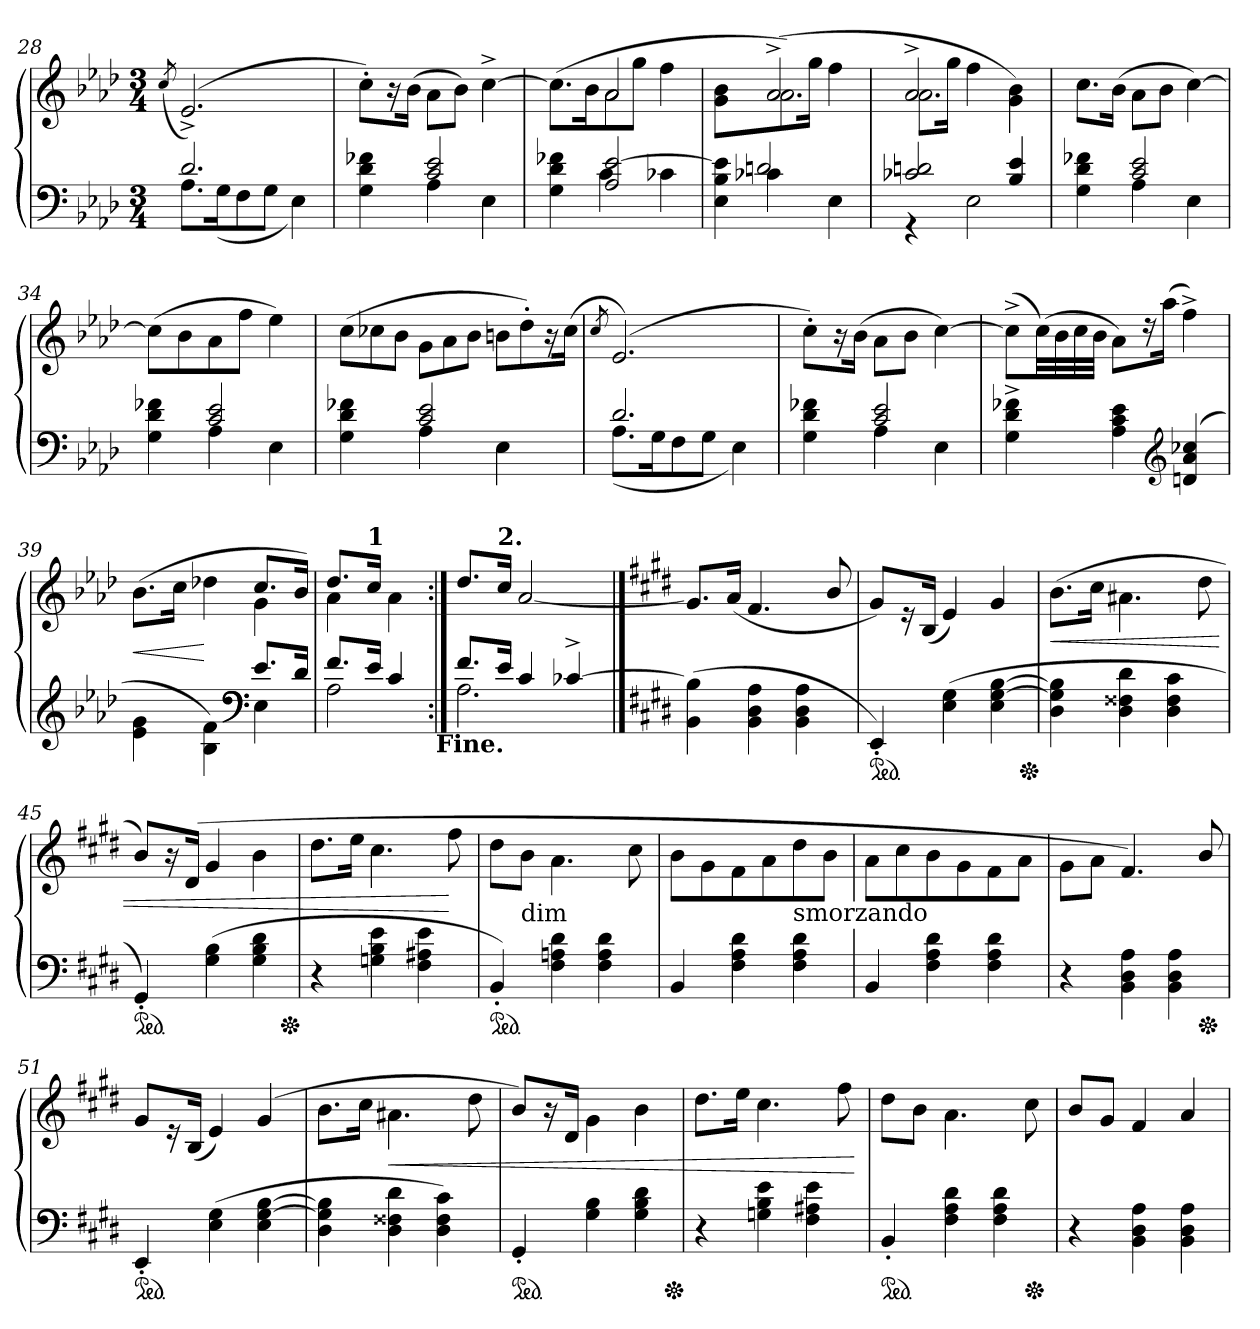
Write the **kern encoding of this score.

**kern	**kern	**dynam
*part1	*part1	*part1
*staff2	*staff1	*staff1/2
*clefF4	*clefG2	*
*k[b-e-a-d-]	*k[b-e-a-d-]	*
*A-:	*A-:	*
*M3/4	*M3/4	*
=28	=28	=28
.	(8qcc/	.
*^	*	*
2.d-	8.A-L	(<2.e-^)	.
.	(>16GK	.	.
.	8F	.	.
.	8GJ	.	.
.	4E-)	.	.
=29	=29	=29	=29
4ryy	4G 4d- 4f-X	8cc'\L)	.
.	.	16r	.
.	.	(16b-Jk	.
2c 2e-	4A-	8a-\L	.
.	.	8b-J)	.
.	4E-	[4cc^<	.
=30	=30	=30	=30
*	*	*^	*
4ryy	4G 4d- 4f-X	4ryy	(>8.ccL]	.
.	.	.	16b-Jk	.
!	!	!	!LO:N:vis=2	!
2A- [2e-	4c	2a-	8a-	.
.	.	.	8ggJ	.
.	4c-X	.	4ff	.
=31	=31	=31	=31	=31
4E- 4B- 4e-]	4ryy	4ryy	4g\ 4b-\	.
!	!	!	!LO:N:vis=2.	!
4c-X\	2dn/	(2a-^	8.a-)	.
.	.	.	16ggJJ	.
4E-\	.	.	4ff	.
=32	=32	=32	=32	=32
!	!	!	!LO:N:vis=2.	!
2c-X 2dn	4r	2a-^	8.a-	.
.	.	.	16ggJJ	.
.	2E-	.	4ff	.
4B- 4e-	.	4ryy	4g\ 4b-\)	.
*	*	*v	*v	*
=33	=33	=33	=33
4ryy	4G 4d- 4f-X	8.ccL	.
.	.	(16b-Jk	.
2c 2e-	4A-	8a-\L	.
.	.	8b-J	.
.	4E-	[4cc)	.
=34	=34	=34	=34
4ryy	4G 4d- 4f-X	(8ccL]	.
.	.	8b-	.
2c 2e-	4A-	8a-	.
.	.	8ffJ	.
.	4E-	4ee-)	.
=35	=35	=35	=35
*	*	*Xtuplet	*
4ryy	4G 4d- 4f-X	(12ccL	.
.	.	12cc-X	.
.	.	12b-J	.
2c 2e-	4A-	12g\L	.
.	.	12a-	.
.	.	12b-J	.
.	4E-	12bnL	.
.	.	12dd-')	.
.	.	24r	.
.	.	(24cc-\Jk	.
=36	=36	=36	=36
.	.	8qcc/	.
2.d-	(>8.A-L	(<2.e-)	.
.	16GK	.	.
.	8F	.	.
.	8GJ	.	.
.	4E-)	.	.
=37	=37	=37	=37
4ryy	4G 4d- 4f-X	8cc'\L)	.
.	.	16r	.
.	.	(16b-Jk	.
2c 2e-	4A-	8a-\L	.
.	.	8b-J	.
.	4E-	[4cc)	.
*v	*v	*	*
=38	=38	=38
4G^< 4d-^< 4f-X^<	(8cc^L]	.
.	(32ccLL)	.
.	32b-	.
.	32cc	.
.	32b-JJJ	.
4A- 4c 4e-	8a-L)	.
.	16r	.
.	(16aa-Jk	.
*clefG2	*	*
(>4dn 4a- 4cc-X	4ff^<)	.
=39	=39	=39
*^	*^	*
2ryy	4e-\ 4g\	2ryy	(8.b-L	<
.	.	.	16ccJk	.
.	4B-\ 4f\)	.	4dd-X	[
*clefF4	*	*	*	*
4E-\	8.e-/L	8.ccL	4g	.
.	16d-Jk	16b-Jk)	.	.
=40	=40	=40	=40	=40
8.fL	2A-	8.dd-L	4a-	.
!	!	!LO:TX:a:B:t=1	!	!
16e-Jk	.	16ccJk	.	.
4c	.	4a-\	4ryy	.
!LO:TX:b:B:t=Fine.	!	!	!	!
*	*	*v	*v	*
=41:|!	=41:|!	=41:|!	=41:|!
8.fL	2.A-	8.dd-/L	.
!	!	!LO:TX:a:B:t=2.	!
16e-Jk	.	16ccJk	.
4c	.	[2a-	.
[4c-X^	.	.	.
*v	*v	*	*
==42	==42	==42
*k[f#c#g#d#]	*k[f#c#g#d#]	*
(4BB 4B]	8.g#L]	.
.	(16aJk	.
4BB 4D# 4A	4.f#	.
4BB 4D# 4A	.	.
.	8b/	.
=43	=43	=43
*ped	*	*
4EE')	8g#L)	.
.	16r	.
.	(16BJk	.
(4E 4G#	4e)	.
4E [4G# [4B	4g#	.
*Xped	*	*
=44	=44	=44
!	!	!LO:HP:b
4D# 4G#] 4B]	(8.bL	<
.	16cc#Jk	.
4D# 4F##X 4d#	4.a#X\	.
4D# 4F## 4c#	.	.
.	8dd#	.
=45	=45	=45
*ped	*	*
4GG#')	8bL)	.
.	16r	.
.	(>16d#Jk	.
(>4G# 4B	4g#	.
4G# 4B 4d#	4b	.
*Xped	*	*
=46	=46	=46
4r	8.dd#L	.
.	16eeJk	.
4Gn 4B 4e	4.cc#	.
4F# 4A#X 4e	.	.
.	8ff#	[
=47	=47	=47
*ped	*	*
4BB')	8dd#L	.
!	!LO:TX:c:t=dim	!
.	8bJ	.
4F# 4An 4d#	4.a\	.
4F# 4A 4d#	.	.
.	8cc#	.
=48	=48	=48
4BB	8b\L	.
.	8g#	.
4F# 4A 4d#	8f#	.
.	8a	.
!	!LO:TX:b:t=smorzando	!
4F# 4A 4d#	8dd#	.
.	8bJ	.
=49	=49	=49
4BB	8a\L	.
.	8cc#	.
4F# 4A 4d#	8b	.
.	8g#	.
4F# 4A 4d#	8f#	.
.	8aJ	.
=50	=50	=50
4r	8g#\L	.
.	8aJ	.
4BB 4D# 4A	4.f#)	.
4BB 4D# 4A	.	.
*Xped	*	*
.	8b/	.
=51	=51	=51
*ped	*	*
4EE'	8g#L	.
.	16r	.
.	(16BJk	.
(4E 4G#	4e)	.
4E [4G# [4B	(4g#	.
=52	=52	=52
4D# 4G#] 4B]	8.bL	.
.	16cc#Jk	.
!	!	!LO:HP:b
4D# 4F##X 4d#	4.a#X\	<
4D# 4F## 4c#)	.	.
.	8dd#	.
=53	=53	=53
*ped	*	*
4GG#'	8bL)	.
.	16r	.
.	16d#Jk	.
4G# 4B	4g#\	.
4G# 4B 4d#	4b	.
*Xped	*	*
=54	=54	=54
4r	8.dd#L	.
.	16eeJk	.
4Gn 4B 4e	4.cc#	.
4F# 4A#X 4e	.	.
.	8ff#	.
.	.	[
=55	=55	=55
*ped	*	*
4BB'	8dd#L	.
.	8bJ	.
4F# 4A 4d#	4.a\	.
4F# 4A 4d#	.	.
*Xped	*	*
.	8cc#	.
=56	=56	=56
4r	8bL	.
.	8g#J	.
4BB 4D# 4A	4f#	.
4BB 4D# 4A	4a	.
=	=	=
*-	*-	*-
